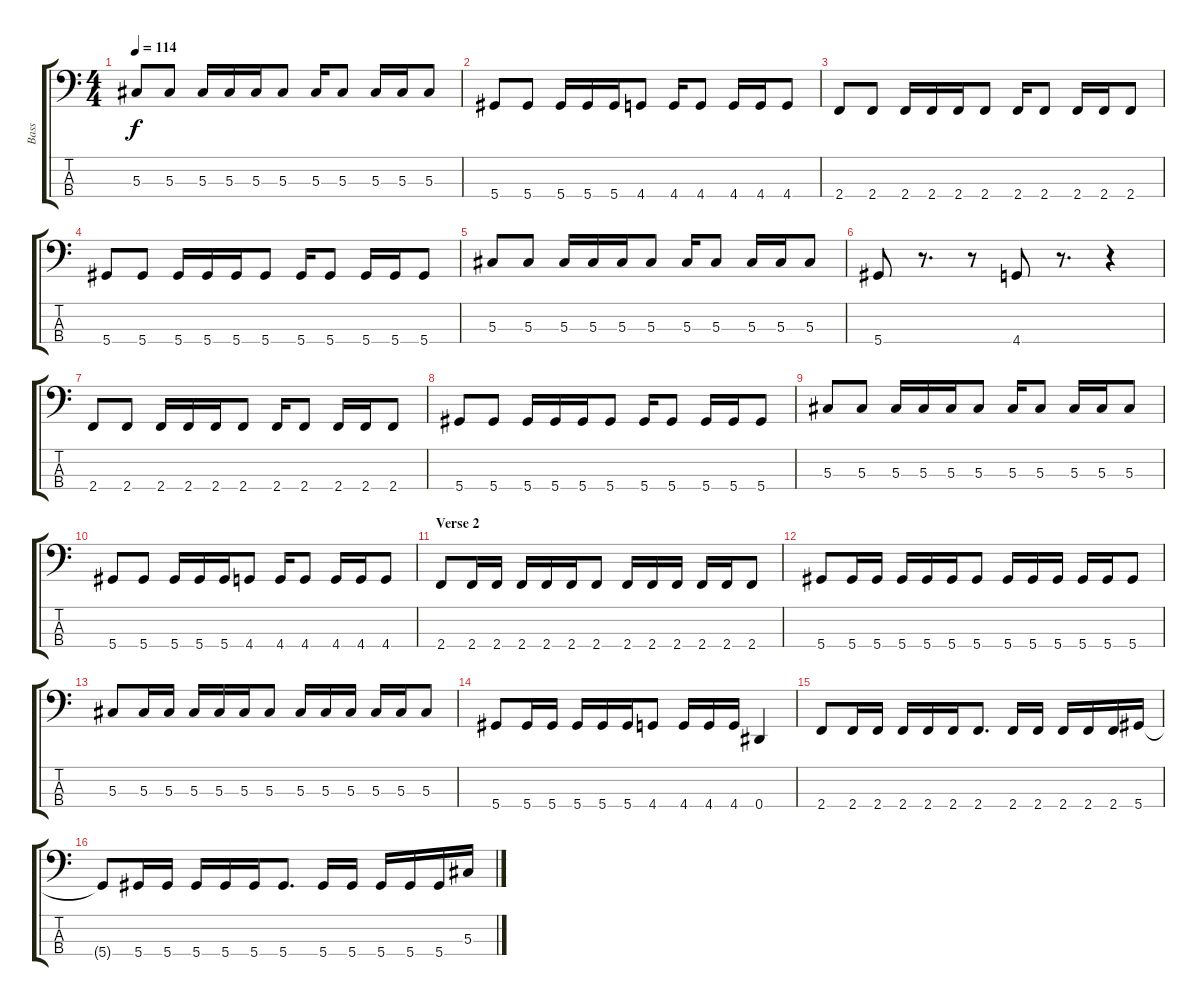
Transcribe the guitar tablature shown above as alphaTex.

\track ("Bass" "Bass") {instrument electricbasspick}
\staff {score tabs}
\tuning (Gb2 Db2 Ab1 Eb1) {hide}
\ts (4 4)
\tempo 114
\clef f4
\ks c
5.3.8{dy f} 5.3.8 5.3.16 5.3.16 5.3.16 5.3.8 5.3.16 5.3.8 5.3.16 5.3.16 5.3.8 |
5.4.8 5.4.8 5.4.16 5.4.16 5.4.16 4.4.8 4.4.16 4.4.8 4.4.16 4.4.16 4.4.8 |
2.4.8 2.4.8 2.4.16 2.4.16 2.4.16 2.4.8 2.4.16 2.4.8 2.4.16 2.4.16 2.4.8 |
5.4.8 5.4.8 5.4.16 5.4.16 5.4.16 5.4.8 5.4.16 5.4.8 5.4.16 5.4.16 5.4.8 |
5.3.8 5.3.8 5.3.16 5.3.16 5.3.16 5.3.8 5.3.16 5.3.8 5.3.16 5.3.16 5.3.8 |
5.4.8 r.8{d} r.8 4.4.8 r.8{d} r.4 |
2.4.8 2.4.8 2.4.16 2.4.16 2.4.16 2.4.8 2.4.16 2.4.8 2.4.16 2.4.16 2.4.8 |
5.4.8 5.4.8 5.4.16 5.4.16 5.4.16 5.4.8 5.4.16 5.4.8 5.4.16 5.4.16 5.4.8 |
5.3.8 5.3.8 5.3.16 5.3.16 5.3.16 5.3.8 5.3.16 5.3.8 5.3.16 5.3.16 5.3.8 |
5.4.8 5.4.8 5.4.16 5.4.16 5.4.16 4.4.8 4.4.16 4.4.8 4.4.16 4.4.16 4.4.8 |
\section ("" "Verse 2")
2.4.8 2.4.16 2.4.16 2.4.16 2.4.16 2.4.16 2.4.8 2.4.16 2.4.16 2.4.16 2.4.16 2.4.16 2.4.8 |
5.4.8 5.4.16 5.4.16 5.4.16 5.4.16 5.4.16 5.4.8 5.4.16 5.4.16 5.4.16 5.4.16 5.4.16 5.4.8 |
5.3.8 5.3.16 5.3.16 5.3.16 5.3.16 5.3.16 5.3.8 5.3.16 5.3.16 5.3.16 5.3.16 5.3.16 5.3.8 |
5.4.8 5.4.16 5.4.16 5.4.16 5.4.16 5.4.16 4.4.8 4.4.16 4.4.16 4.4.16 0.4.4 |
2.4.8 2.4.16 2.4.16 2.4.16 2.4.16 2.4.16 2.4.8{d} 2.4.16 2.4.16 2.4.16 2.4.16 2.4.16 5.4.16 |
5.4{t}.8 5.4.16 5.4.16 5.4.16 5.4.16 5.4.16 5.4.8{d} 5.4.16 5.4.16 5.4.16 5.4.16 5.4.16 5.3.16
